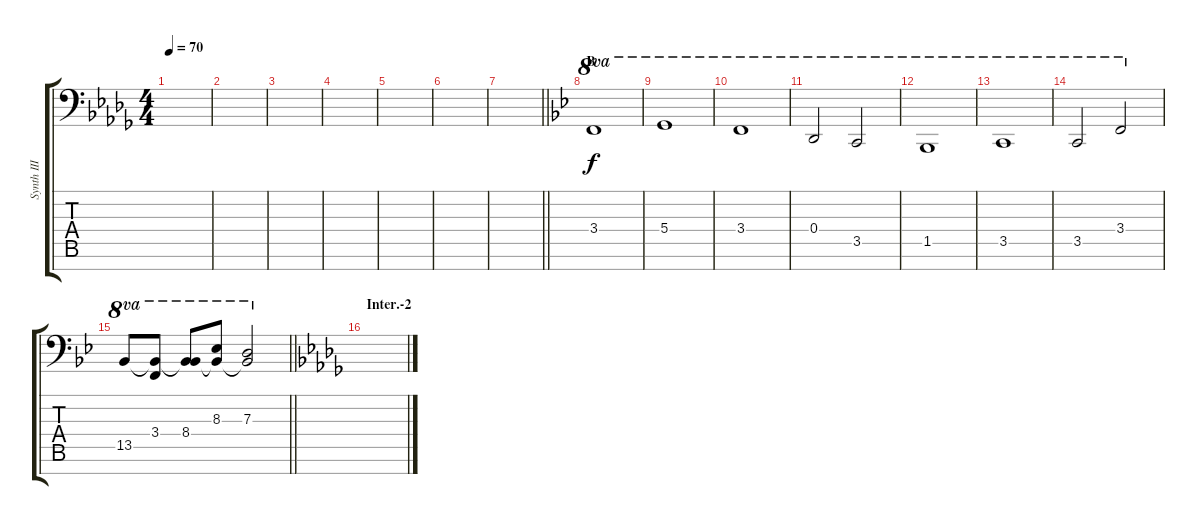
\track ("Synth III Left (Kotobuki Tsumugi)" "Synth III ") {instrument stringensemble1}
\staff {score tabs}
\tuning (E4 B3 G3 D3 A2 E1 E0) {hide}
\ts (4 4)
\tempo 70
\clef f4
\ks db
|
|
|
|
|
|
\barLineRight lightlight
|
\section ("" "B")
\ks bb
3.4.1{ot 8va} |
5.4.1{ot 8va} |
3.4.1{ot 8va} |
0.4.2{ot 8va} 3.5.2{ot 8va} |
1.5.1{ot 8va} |
3.5.1{ot 8va} |
3.5.2{ot 8va} 3.4.2{ot 8va} |
\barLineRight lightlight
13.5.8{ot 8va} (3.4 13.5{t}).8{ot 8va} (8.4 13.5{t}).8{ot 8va} (8.3 13.5{t}).8{ot 8va} (7.3 13.5{t}).2{ot 8va} |
\section ("" "Inter.-2")
\ks db
